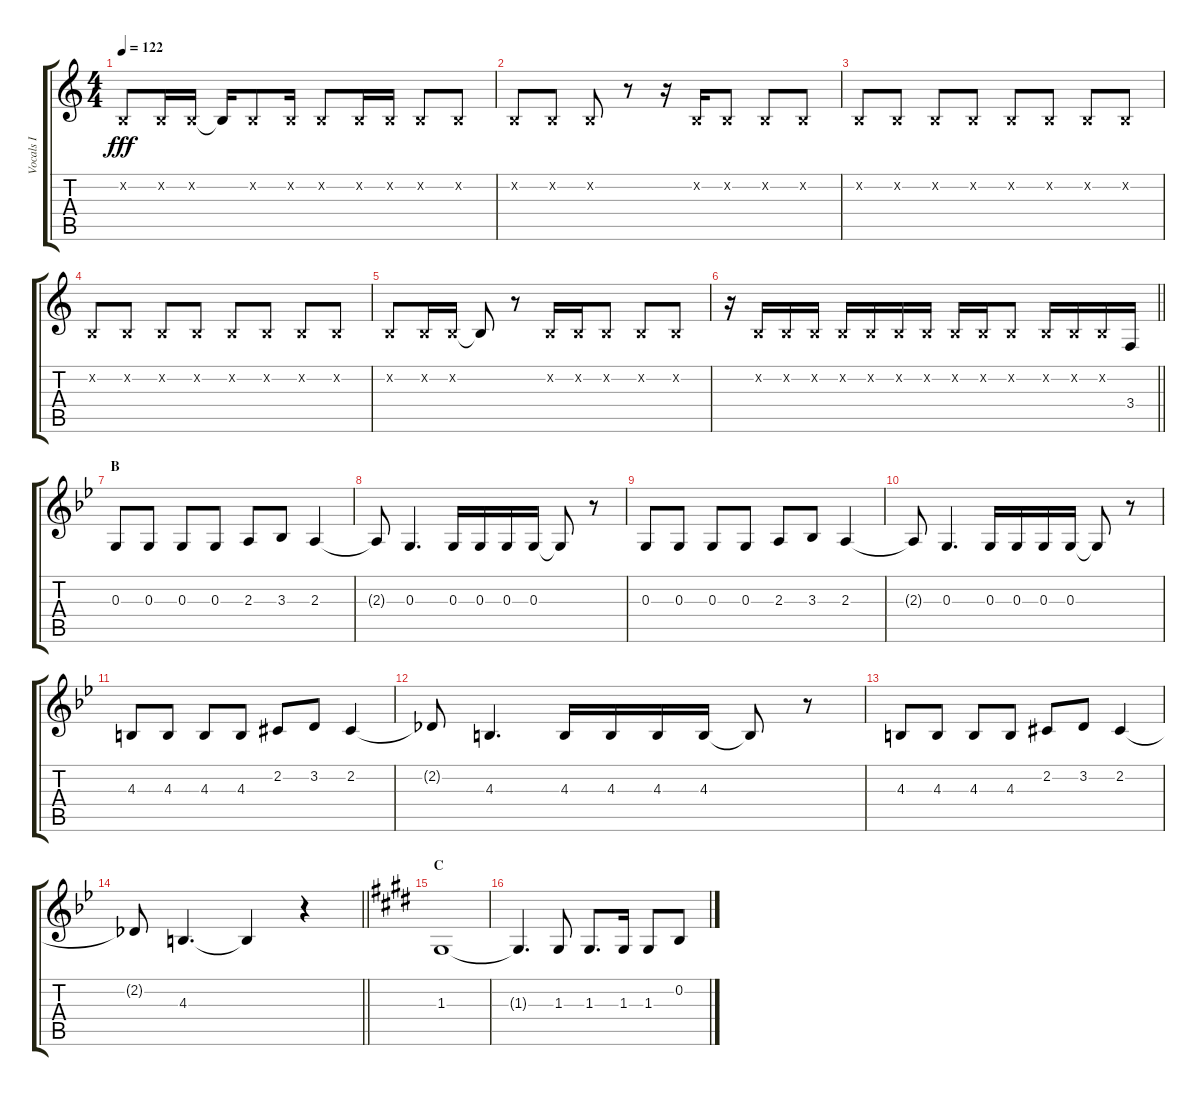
\track ("Vocals I" "Vocals I") {instrument voiceoohs}
\staff {score tabs}
\tuning (E4 B3 G3 D3 A2 E2) {hide}
\ts (4 4)
\tempo 122
\clef g2
\ks c
0.2{x}.8{dy fff} 0.2{x}.16 0.2{x}.16 0.2{t}.16 0.2{x}.8 0.2{x}.16 0.2{x}.8 0.2{x}.16 0.2{x}.16 0.2{x}.8 0.2{x}.8 |
0.2{x}.8 0.2{x}.8 0.2{x}.8 r.8 r.16 0.2{x}.16 0.2{x}.8 0.2{x}.8 0.2{x}.8 |
0.2{x}.8 0.2{x}.8 0.2{x}.8 0.2{x}.8 0.2{x}.8 0.2{x}.8 0.2{x}.8 0.2{x}.8 |
0.2{x}.8 0.2{x}.8 0.2{x}.8 0.2{x}.8 0.2{x}.8 0.2{x}.8 0.2{x}.8 0.2{x}.8 |
0.2{x}.8 0.2{x}.16 0.2{x}.16 0.2{t}.8 r.8 0.2{x}.16 0.2{x}.16 0.2{x}.8 0.2{x}.8 0.2{x}.8 |
\barLineRight lightlight
r.16 0.2{x}.16 0.2{x}.16 0.2{x}.16 0.2{x}.16 0.2{x}.16 0.2{x}.16 0.2{x}.16 0.2{x}.16 0.2{x}.16 0.2{x}.8 0.2{x}.16 0.2{x}.16 0.2{x}.16 3.4.16 |
\section ("" "B")
\ks bb
0.3.8 0.3.8 0.3.8 0.3.8 2.3.8 3.3.8 2.3.4 |
2.3{t}.8 0.3.4{d} 0.3.16 0.3.16 0.3.16 0.3.16 0.3{t}.8 r.8 |
0.3.8 0.3.8 0.3.8 0.3.8 2.3.8 3.3.8 2.3.4 |
2.3{t}.8 0.3.4{d} 0.3.16 0.3.16 0.3.16 0.3.16 0.3{t}.8 r.8 |
4.3.8 4.3.8 4.3.8 4.3.8 2.2{acc #}.8 3.2.8 2.2{acc #}.4 |
2.2{t}.8 4.3.4{d} 4.3.16 4.3.16 4.3.16 4.3.16 4.3{t}.8 r.8 |
4.3.8 4.3.8 4.3.8 4.3.8 2.2{acc #}.8 3.2.8 2.2{acc #}.4 |
\barLineRight lightlight
2.2{t}.8 4.3.4{d} 4.3{t}.4 r.4 |
\section ("" "C")
\ks e
1.3.1 |
1.3{t}.4{d} 1.3.8 1.3.8{d} 1.3.16 1.3.8 0.2.8
